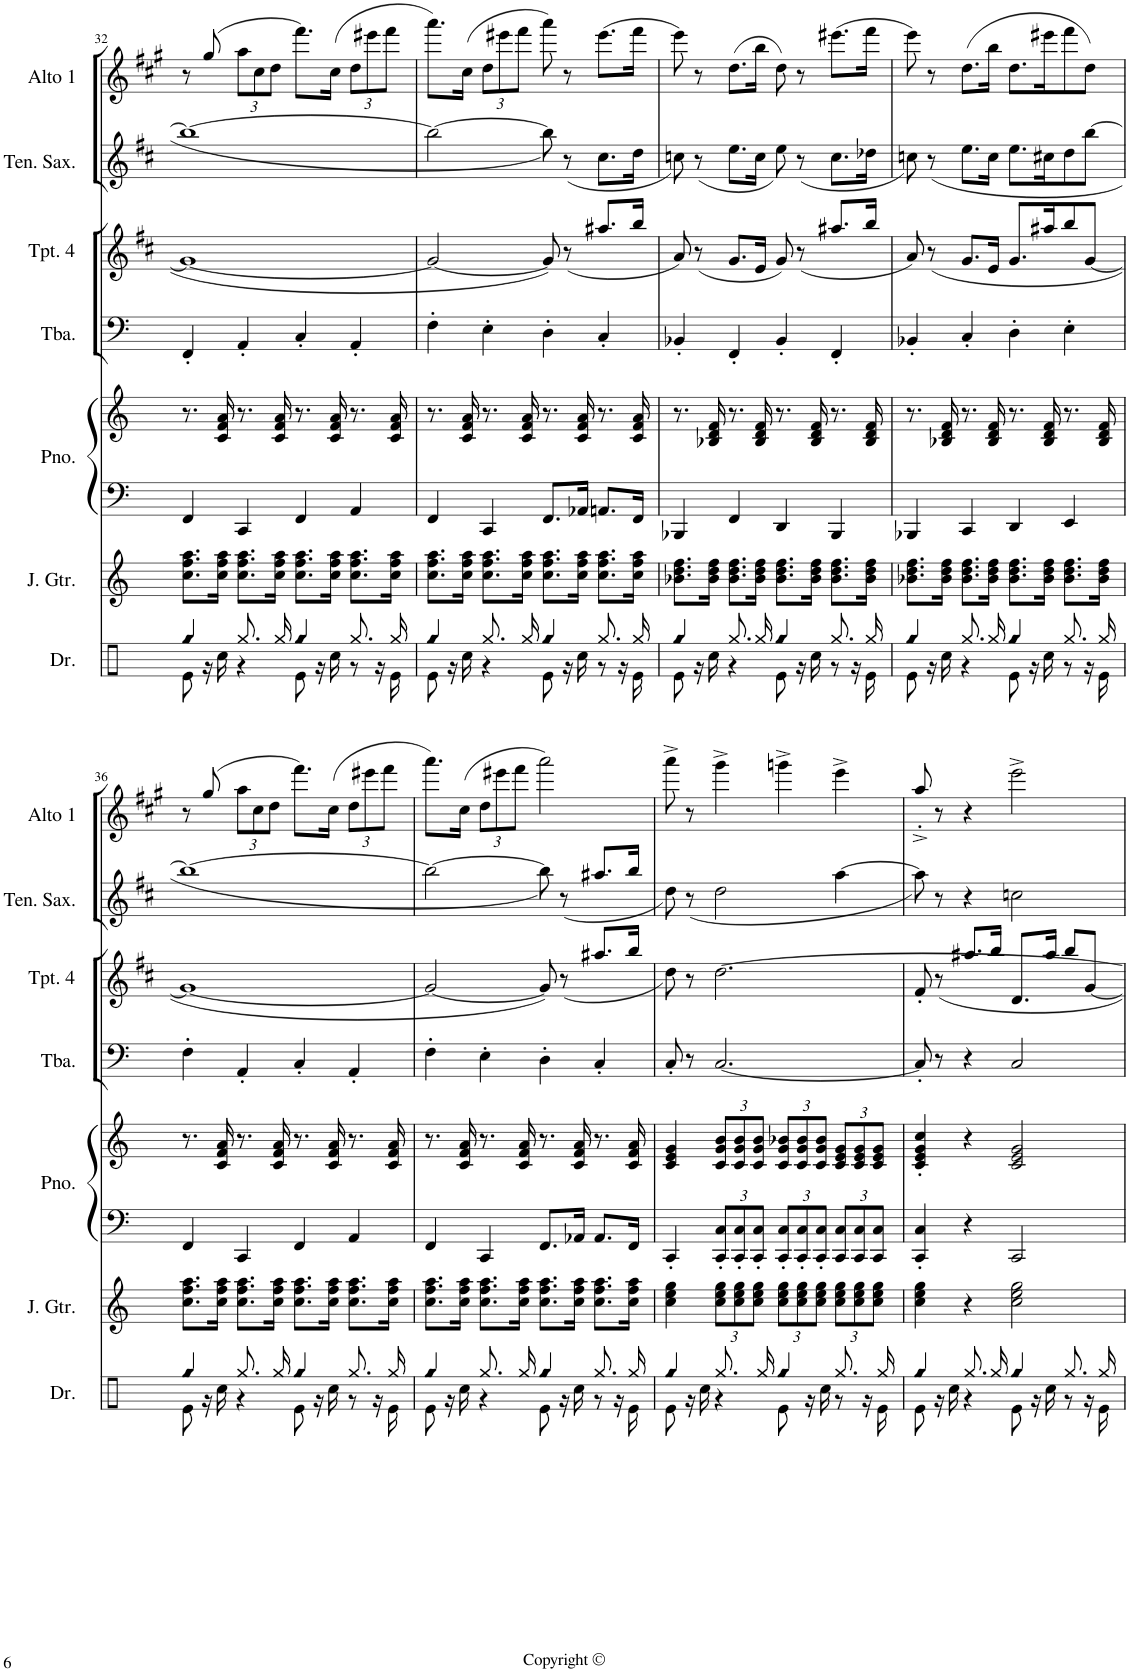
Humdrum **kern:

**kern	**kern	**kern	**kern	**kern	**kern	**kern	**kern
*part7	*part6	*part5	*part5	*part4	*part3	*part2	*part1
*staff8	*staff7	*staff6	*staff5	*staff4	*staff3	*staff2	*staff1
*I"Drums	*I"Jazz Guitar	*I"Piano	*	*I"Tuba	*I"Trumpet	*I"Tenor	*I"Alto
*I'Dr.	*I'J. Gtr.	*I'Pno.	*	*I'Tba.	*I'Tpt. 4	*	*I'Alto 1
!!LO:PB:g=z
*clefX	*clefG2	*clefF4	*clefG2	*clefF4	*clefG2	*clefG2	*clefG2
*	*	*	*	*	*Trd1c2	*Trd1c2	*Trd5c9
*k[]	*k[]	*k[]	*k[]	*k[]	*k[f#c#]	*k[f#c#]	*k[f#c#g#]
*M4/4	*M4/4	*M4/4	*M4/4	*M4/4	*M4/4	*M4/4	*M4/4
=32	=32	=32	=32	=32	=32	=32	=32
!LO:N:head=diamond	!	!	!	!	!	!	!
*^	*	*	*	*	*	*	*
4gg/	8e\	8.cc\ 8.ff\ 8.aa\L	4FF/	8.r	4FF'/	1g_	1bb_	8r
.	16r	.	.	.	.	.	.	(8gg#/
.	16cc\	16cc\ 16ff\ 16aa\Jk	.	16c/ 16f/ 16a/	.	.	.	.
*	*	*	*	*	*	*	*	*Xbrackettup
8.gg/L	4r	8.cc\ 8.ff\ 8.aa\L	4CC/	8.r	4AA'/	.	.	12aa\L
.	.	.	.	.	.	.	.	12cc#\
.	.	.	.	.	.	.	.	12dd\J
16gg/Jk	.	16cc\ 16ff\ 16aa\Jk	.	16c/ 16f/ 16a/	.	.	.	.
!LO:N:head=diamond	!	!	!	!	!	!	!	!
4gg/	8e\	8.cc\ 8.ff\ 8.aa\L	4FF/	8.r	4C'/	.	.	8.fff#\L)
.	16r	.	.	.	.	.	.	.
.	16cc\	16cc\ 16ff\ 16aa\Jk	.	16c/ 16f/ 16a/	.	.	.	(16cc#\Jk
8.gg/L	8r	8.cc\ 8.ff\ 8.aa\L	4AA/	8.r	4AA'/	.	.	12dd\L
.	.	.	.	.	.	.	.	12eee#X\
.	16r	.	.	.	.	.	.	.
.	.	.	.	.	.	.	.	12fff#\J
16gg/Jk	16e\	16cc\ 16ff\ 16aa\Jk	.	16c/ 16f/ 16a/	.	.	.	.
=33	=33	=33	=33	=33	=33	=33	=33	=33
!LO:N:head=diamond	!	!	!	!	!	!	!	!
4gg/	8e\	8.cc\ 8.ff\ 8.aa\L	4FF/	8.r	4F'\	2g/_	2bb\_	8.aaa\L)
.	16r	.	.	.	.	.	.	.
.	16cc\	16cc\ 16ff\ 16aa\Jk	.	16c/ 16f/ 16a/	.	.	.	(16cc#\Jk
8.gg/L	4r	8.cc\ 8.ff\ 8.aa\L	4CC/	8.r	4E'\	.	.	12dd\L
.	.	.	.	.	.	.	.	12eee#X\
.	.	.	.	.	.	.	.	12fff#\J
16gg/Jk	.	16cc\ 16ff\ 16aa\Jk	.	16c/ 16f/ 16a/	.	.	.	.
!LO:N:head=diamond	!	!	!	!	!	!	!	!
4gg/	8e\	8.cc\ 8.ff\ 8.aa\L	8.FF/L	8.r	4D'\	8g/]	8bb\]	8aaa\)
.	16r	.	.	.	.	(8r	(8r	8r
.	16cc\	16cc\ 16ff\ 16aa\Jk	16AA-X/Jk	16c/ 16f/ 16a/	.	.	.	.
8.gg/L	8r	8.cc\ 8.ff\ 8.aa\L	8.AAn/L	8.r	4C'/	8.a#X/L	8.cc#\L	(8.eee#\L
.	16r	.	.	.	.	.	.	.
16gg/Jk	16e\	16cc\ 16ff\ 16aa\Jk	16FF/Jk	16c/ 16f/ 16a/	.	16bb/Jk	16dd\Jk	16fff#\Jk
=34	=34	=34	=34	=34	=34	=34	=34	=34
!LO:N:head=diamond	!	!	!	!	!	!	!	!
4gg/	8e\	8.b-X\ 8.dd\ 8.ff\L	4BBB-X/	8.r	4BB-X'/	8a/)	8ccn\)	8eee\)
.	16r	.	.	.	.	(8r	(8r	8r
.	16cc\	16b-\ 16dd\ 16ff\Jk	.	16B-X/ 16d/ 16f/	.	.	.	.
8.gg/L	4r	8.b-\ 8.dd\ 8.ff\L	4FF/	8.r	4FF'/	8.g/L	8.ee\L	(8.dd\L
16gg/Jk	.	16b-\ 16dd\ 16ff\Jk	.	16B-/ 16d/ 16f/	.	16e/Jk	16cc\Jk	16bb\Jk
!LO:N:head=diamond	!	!	!	!	!	!	!	!
4gg/	8e\	8.b-\ 8.dd\ 8.ff\L	4DD/	8.r	4BB-'/	8g/)	8ee\)	8dd\)
.	16r	.	.	.	.	(8r	(8r	8r
.	16cc\	16b-\ 16dd\ 16ff\Jk	.	16B-/ 16d/ 16f/	.	.	.	.
8.gg/L	8r	8.b-\ 8.dd\ 8.ff\L	4BBB-/	8.r	4FF'/	8.a#X/L	8.cc\L	(8.eee#X\L
.	16r	.	.	.	.	.	.	.
16gg/Jk	16e\	16b-\ 16dd\ 16ff\Jk	.	16B-/ 16d/ 16f/	.	16bb/Jk	16dd-X\Jk	16fff#\Jk
=35	=35	=35	=35	=35	=35	=35	=35	=35
!LO:N:head=diamond	!	!	!	!	!	!	!	!
4gg/	8e\	8.b-X\ 8.dd\ 8.ff\L	4BBB-X/	8.r	4BB-X'/	8a/)	8ccn\)	8eee\)
.	16r	.	.	.	.	(8r	(8r	8r
.	16cc\	16b-\ 16dd\ 16ff\Jk	.	16B-X/ 16d/ 16f/	.	.	.	.
8.gg/L	4r	8.b-\ 8.dd\ 8.ff\L	4CC/	8.r	4C'/	8.g/L	8.ee\L	(8.dd\L
16gg/Jk	.	16b-\ 16dd\ 16ff\Jk	.	16B-/ 16d/ 16f/	.	16e/Jk	16cc\Jk	16bb\Jk
!LO:N:head=diamond	!	!	!	!	!	!	!	!
4gg/	8e\	8.b-\ 8.dd\ 8.ff\L	4DD/	8.r	4D'\	8.g/L	8.ee\L	8.dd\L
.	16r	.	.	.	.	.	.	.
.	16cc\	16b-\ 16dd\ 16ff\Jk	.	16B-/ 16d/ 16f/	.	16a#X/K	16cc#X\K	16eee#X\K
8.gg/L	8r	8.b-\ 8.dd\ 8.ff\L	4EE/	8.r	4E'\	8bb/	8dd\	8fff#\
.	16r	.	.	.	.	[8g/J	[8bb\J	8dd\J)
16gg/Jk	16e\	16b-\ 16dd\ 16ff\Jk	.	16B-/ 16d/ 16f/	.	.	.	.
!!LO:LB:g=z
=36	=36	=36	=36	=36	=36	=36	=36	=36
!LO:N:head=diamond	!	!	!	!	!	!	!	!
4gg/	8e\	8.cc\ 8.ff\ 8.aa\L	4FF/	8.r	4F'\	1g_	1bb_	8r
.	16r	.	.	.	.	.	.	(8gg#/
.	16cc\	16cc\ 16ff\ 16aa\Jk	.	16c/ 16f/ 16a/	.	.	.	.
8.gg/L	4r	8.cc\ 8.ff\ 8.aa\L	4CC/	8.r	4AA'/	.	.	12aa\L
.	.	.	.	.	.	.	.	12cc#\
.	.	.	.	.	.	.	.	12dd\J
16gg/Jk	.	16cc\ 16ff\ 16aa\Jk	.	16c/ 16f/ 16a/	.	.	.	.
!LO:N:head=diamond	!	!	!	!	!	!	!	!
4gg/	8e\	8.cc\ 8.ff\ 8.aa\L	4FF/	8.r	4C'/	.	.	8.fff#\L)
.	16r	.	.	.	.	.	.	.
.	16cc\	16cc\ 16ff\ 16aa\Jk	.	16c/ 16f/ 16a/	.	.	.	(16cc#\Jk
8.gg/L	8r	8.cc\ 8.ff\ 8.aa\L	4AA/	8.r	4AA'/	.	.	12dd\L
.	.	.	.	.	.	.	.	12eee#X\
.	16r	.	.	.	.	.	.	.
.	.	.	.	.	.	.	.	12fff#\J
16gg/Jk	16e\	16cc\ 16ff\ 16aa\Jk	.	16c/ 16f/ 16a/	.	.	.	.
=37	=37	=37	=37	=37	=37	=37	=37	=37
!LO:N:head=diamond	!	!	!	!	!	!	!	!
4gg/	8e\	8.cc\ 8.ff\ 8.aa\L	4FF/	8.r	4F'\	2g/_	2bb\_	8.aaa\L)
.	16r	.	.	.	.	.	.	.
.	16cc\	16cc\ 16ff\ 16aa\Jk	.	16c/ 16f/ 16a/	.	.	.	(16cc#\Jk
8.gg/L	4r	8.cc\ 8.ff\ 8.aa\L	4CC/	8.r	4E'\	.	.	12dd\L
.	.	.	.	.	.	.	.	12eee#X\
.	.	.	.	.	.	.	.	12fff#\J
16gg/Jk	.	16cc\ 16ff\ 16aa\Jk	.	16c/ 16f/ 16a/	.	.	.	.
!LO:N:head=diamond	!	!	!	!	!	!	!	!
4gg/	8e\	8.cc\ 8.ff\ 8.aa\L	8.FF/L	8.r	4D'\	8g/])	8bb\])	2aaa\)
.	16r	.	.	.	.	(8r	(8r	.
.	16cc\	16cc\ 16ff\ 16aa\Jk	16AA-X/Jk	16c/ 16f/ 16a/	.	.	.	.
8.gg/L	8r	8.cc\ 8.ff\ 8.aa\L	8.AA-/L	8.r	4C'/	8.a#X/L	8.a#X/L	.
.	16r	.	.	.	.	.	.	.
16gg/Jk	16e\	16cc\ 16ff\ 16aa\Jk	16FF/Jk	16c/ 16f/ 16a/	.	16bb/Jk	16bb/Jk	.
=38	=38	=38	=38	=38	=38	=38	=38	=38
!LO:N:head=diamond	!	!	!	!	!	!	!	!
4gg/	8e\	4cc\ 4ee\ 4gg\	4CC'/	4c/ 4e/ 4g/	8C'/	8dd\)	8dd\)	8aaa^\
.	16r	.	.	.	8r	8r	(8r	8r
.	16cc\	.	.	.	.	.	.	.
*	*	*Xbrackettup	*Xbrackettup	*Xbrackettup	*	*	*	*
8.gg/L	4r	12cc\ 12ee\ 12gg\L	12CC/' 12C/'L	12c/ 12g/ 12b/L	[2.C/	[2.dd\	2dd\	4ggg#^\
.	.	12cc\ 12ee\ 12gg\	12CC/' 12C/'	12c/ 12g/ 12b/	.	.	.	.
.	.	12cc\ 12ee\ 12gg\J	12CC/' 12C/'J	12c/ 12g/ 12b/J	.	.	.	.
16gg/Jk	.	.	.	.	.	.	.	.
!LO:N:head=diamond	!	!	!	!	!	!	!	!
4gg/	8e\	12cc\ 12ee\ 12gg\L	12CC/' 12C/'L	12c/ 12g/ 12b-X/L	.	.	.	4gggn^\
.	.	12cc\ 12ee\ 12gg\	12CC/' 12C/'	12c/ 12g/ 12b-/	.	.	.	.
.	16r	.	.	.	.	.	.	.
.	.	12cc\ 12ee\ 12gg\J	12CC/' 12C/'J	12c/ 12g/ 12b-/J	.	.	.	.
.	16cc\	.	.	.	.	.	.	.
8.gg/L	8r	12cc\ 12ee\ 12gg\L	12CC/ 12C/L	12c/ 12e/ 12g/L	.	.	[4aa\	4eee^\
.	.	12cc\ 12ee\ 12gg\	12CC/ 12C/	12c/ 12e/ 12g/	.	.	.	.
.	16r	.	.	.	.	.	.	.
.	.	12cc\ 12ee\ 12gg\J	12CC/ 12C/J	12c/ 12e/ 12g/J	.	.	.	.
16gg/Jk	16e\	.	.	.	.	.	.	.
=39	=39	=39	=39	=39	=39	=39	=39	=39
!LO:N:head=diamond	!	!	!	!	!	!	!	!
4gg/	8e\	4cc\ 4ee\ 4gg\	4CC/' 4C/'	4c/' 4e/' 4g/' 4cc/'	8C'/]	8f#'/	8aa\])	8aa'^/
.	16r	.	.	.	8r	8r	8r	8r
.	16cc\	.	.	.	.	.	.	.
8.gg/L	4r	4r	4r	4r	4r	8.a#X/L	4r	4r
16gg/Jk	.	.	.	.	.	16bb/Jk	.	.
!LO:N:head=diamond	!	!	!	!	!	!	!	!
4gg/	8e\	2cc\ 2ee\ 2gg\	2CC/	2c/ 2e/ 2g/	2C/	8.d/L	2ccn\	2eee^\
.	16r	.	.	.	.	.	.	.
.	16cc\	.	.	.	.	16a#/Jk	.	.
8.gg/L	8r	.	.	.	.	8bb/L	.	.
.	16r	.	.	.	.	[8g/J	.	.
16gg/Jk	16e\	.	.	.	.	.	.	.
*v	*v	*	*	*	*	*	*	*
=	=	=	=	=	=	=	=
*-	*-	*-	*-	*-	*-	*-	*-
